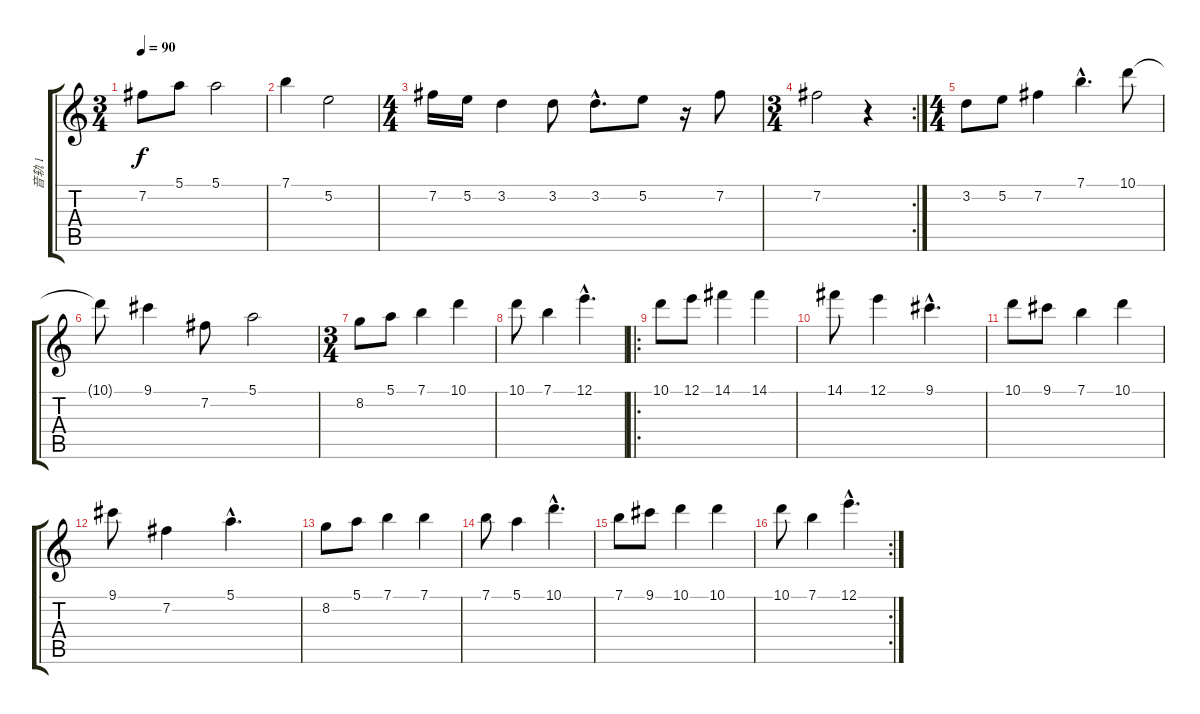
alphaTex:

\track ("音轨 1" "音轨 1") {instrument acousticguitarnylon}
\staff {score tabs}
\tuning (E4 B3 G3 D3 A2 E2) {hide}
\ts (3 4)
\tempo 90
\clef g2
\ks c
7.2.8{dy f instrument acousticguitarnylon} 5.1.8 5.1.2 |
7.1.4 5.2.2 |
\ts (4 4)
7.2.16 5.2.16 3.2.4 3.2.8 3.2{hac}.8{d} 5.2.8 r.16 7.2.8 |
\rc 2
\ts (3 4)
7.2.2 r.4 |
\ts (4 4)
3.2.8 5.2.8 7.2.4 7.1{hac}.4{d} 10.1.8 |
10.1{t}.8 9.1.4 7.2.8 5.1.2 |
\ts (3 4)
8.2.8 5.1.8 7.1.4 10.1.4 |
10.1.8 7.1.4 12.1{hac}.4{d} |
\ro
10.1.8 12.1.8 14.1.4 14.1.4 |
14.1.8 12.1.4 9.1{hac}.4{d} |
10.1.8 9.1.8 7.1.4 10.1.4 |
9.1.8 7.2.4 5.1{hac}.4{d} |
8.2.8 5.1.8 7.1.4 7.1.4 |
7.1.8 5.1.4 10.1{hac}.4{d} |
7.1.8 9.1.8 10.1.4 10.1.4 |
\rc 2
10.1.8 7.1.4 12.1{hac}.4{d}
